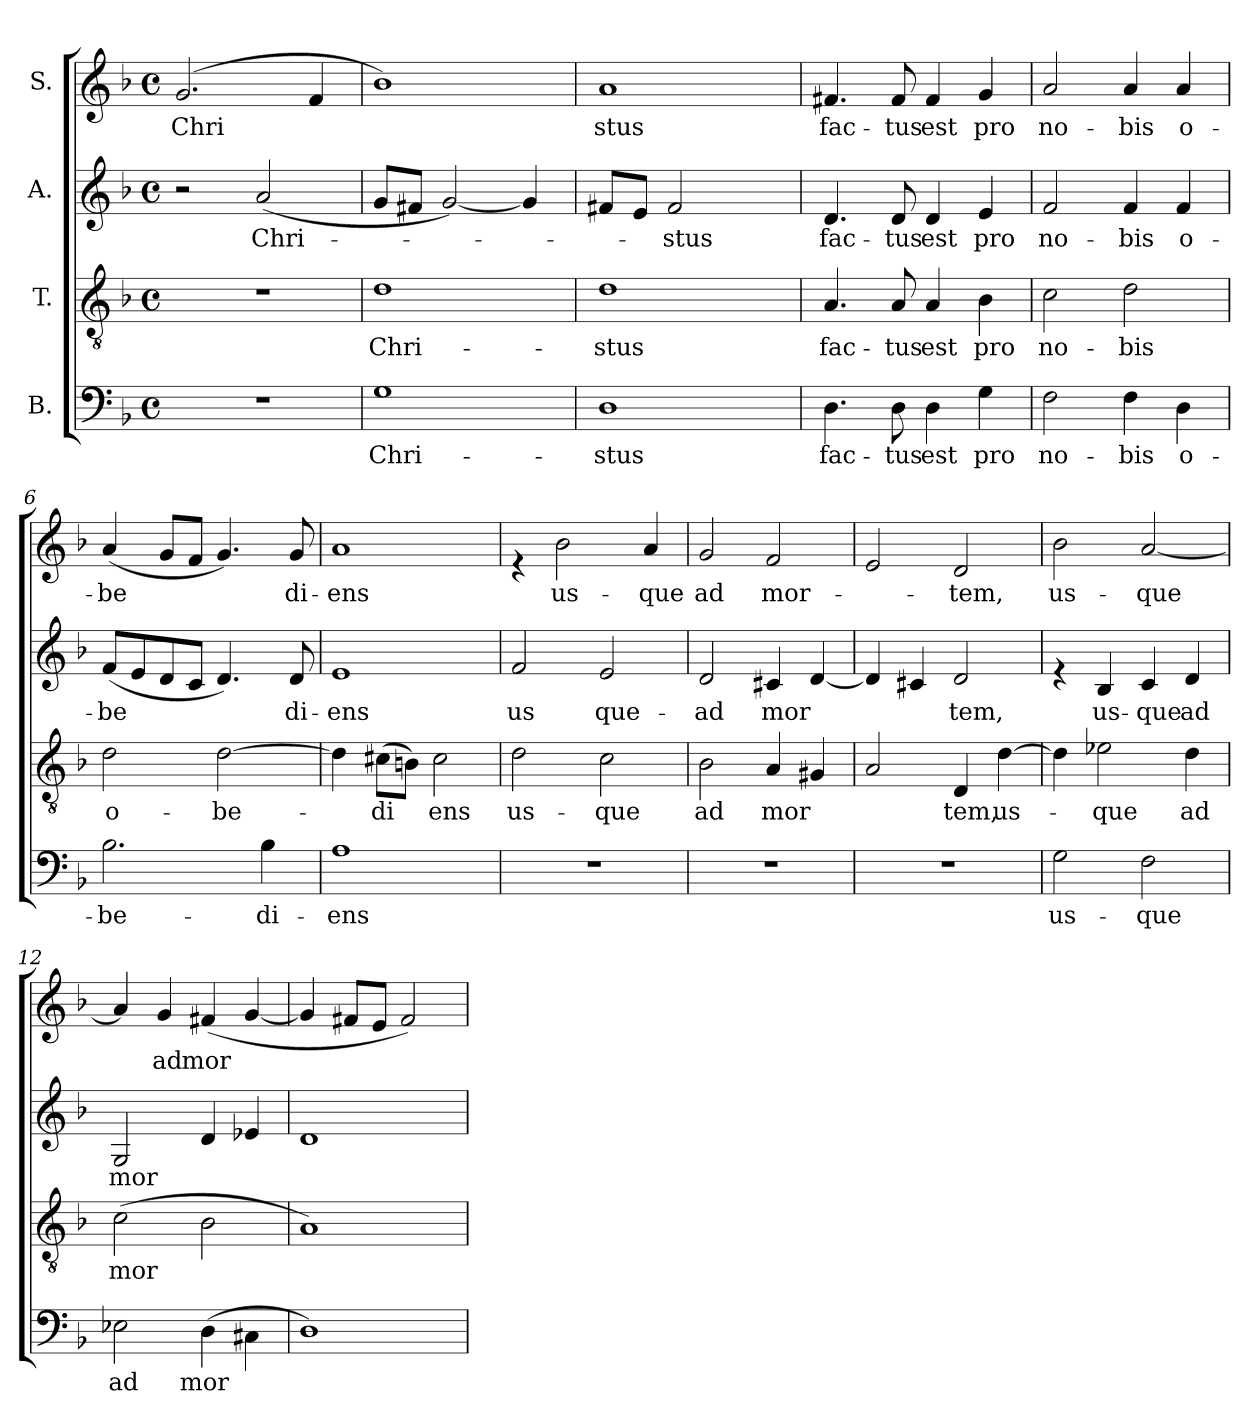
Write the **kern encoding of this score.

**kern	**text	**kern	**text	**kern	**text	**kern	**text
*part4	*part4	*part3	*part3	*part2	*part2	*part1	*part1
*staff4	*staff4	*staff3	*staff3	*staff2	*staff2	*staff1	*staff1
*I"B.	*	*I"T.	*	*I"A.	*	*I"S.	*
*clefF4	*	*clefGv2	*	*clefG2	*	*clefG2	*
*k[b-]	*	*k[b-]	*	*k[b-]	*	*k[b-]	*
*F:	*	*F:	*	*F:	*	*F:	*
*M4/4	*	*M4/4	*	*M4/4	*	*M4/4	*
*met(c)	*	*met(c)	*	*met(c)	*	*met(c)	*
=1	=1	=1	=1	=1	=1	=1	=1
!	!	!	!	!	!	!	!LO:LY:b
1r	.	1r	.	2r	.	(<2.g/	Chri
!	!	!	!	!	!LO:LY:b	!	!
.	.	.	.	(<2a/	Chri-	.	.
.	.	.	.	.	.	4f/	.
=2	=2	=2	=2	=2	=2	=2	=2
!	!LO:LY:b	!	!LO:LY:b	!	!	!	!
1G	Chri-	1d	Chri-	8g/L	.	1b-)	.
.	.	.	.	8f#X/J	.	.	.
.	.	.	.	[<2g/)	.	.	.
.	.	.	.	4g/]	.	.	.
=3	=3	=3	=3	=3	=3	=3	=3
!	!LO:LY:b	!	!LO:LY:b	!	!	!	!LO:LY:b
1D	-stus	1d	-stus	8f#X/L	.	1a	stus
.	.	.	.	8e/J	.	.	.
!	!	!	!	!	!LO:LY:b	!	!
.	.	.	.	2f#/	-stus	.	.
.	.	.	.	4ryy	.	.	.
=4	=4	=4	=4	=4	=4	=4	=4
!	!LO:LY:b	!	!LO:LY:b	!	!LO:LY:b	!	!LO:LY:b
4.D\	fac-	4.A/	fac-	4.d/	fac-	4.f#X/	fac-
!	!LO:LY:b	!	!LO:LY:b	!	!LO:LY:b	!	!LO:LY:b
8D\	-tus	8A/	-tus	8d/	-tus	8f#/	-tus
!	!LO:LY:b	!	!LO:LY:b	!	!LO:LY:b	!	!LO:LY:b
4D\	est	4A/	est	4d/	est	4f#/	est
!	!LO:LY:b	!	!LO:LY:b	!	!LO:LY:b	!	!LO:LY:b
4G\	pro	4B-\	pro	4e/	pro	4g/	pro
!!LO:LB:g=z
=5	=5	=5	=5	=5	=5	=5	=5
!	!LO:LY:b	!	!LO:LY:b	!	!LO:LY:b	!	!LO:LY:b
2F\	no-	2c\	no-	2f/	no-	2a/	no-
!	!LO:LY:b	!	!LO:LY:b	!	!LO:LY:b	!	!LO:LY:b
4F\	-bis	2d\	-bis	4f/	-bis	4a/	-bis
!	!LO:LY:b	!	!	!	!LO:LY:b	!	!LO:LY:b
4D\	o-	.	.	4f/	o-	4a/	o-
=6	=6	=6	=6	=6	=6	=6	=6
!	!LO:LY:b	!	!LO:LY:b	!	!LO:LY:b	!	!LO:LY:b
2.B-\	-be-	2d\	o-	(<8f/L	-be	(<4a/	-be
.	.	.	.	8e/	.	.	.
.	.	.	.	8d/	.	8g/L	.
.	.	.	.	8c/J	.	8f/J	.
!	!	!	!LO:LY:b	!	!	!	!
.	.	[>2d\	-be-	4.d/)	.	4.g/)	.
!	!LO:LY:b	!	!	!	!	!	!
4B-\	-di-	.	.	.	.	.	.
!	!	!	!	!	!LO:LY:b	!	!LO:LY:b
.	.	.	.	8d/	di-	8g/	di-
=7	=7	=7	=7	=7	=7	=7	=7
!	!LO:LY:b	!	!	!	!LO:LY:b	!	!LO:LY:b
1A	-ens	4d\]	.	1e	-ens	1a	-ens
!	!	!	!LO:LY:b	!	!	!	!
.	.	(>8c#X\L	-di	.	.	.	.
.	.	8Bn\J)	.	.	.	.	.
!	!	!	!LO:LY:b	!	!	!	!
.	.	2c#\	ens	.	.	.	.
=8	=8	=8	=8	=8	=8	=8	=8
!	!	!	!LO:LY:b	!	!LO:LY:b	!	!
1r	.	2d\	us-	2f/	us	4re	.
!	!	!	!	!	!	!	!LO:LY:b
.	.	.	.	.	.	2b-\	us-
!	!	!	!LO:LY:b	!	!LO:LY:b	!	!
.	.	2c\	-que	2e/	que-	.	.
!	!	!	!	!	!	!	!LO:LY:b
.	.	.	.	.	.	4a/	-que
=9	=9	=9	=9	=9	=9	=9	=9
!	!	!	!LO:LY:b	!	!LO:LY:b	!	!LO:LY:b
1r	.	2B-\	ad	2d/	-ad	2g/	ad
!	!	!	!LO:LY:b	!	!LO:LY:b	!	!LO:LY:b
.	.	4A/	mor	4c#X/	mor	2f/	mor-
.	.	4G#X/	.	[<4d/	.	.	.
!!LO:LB:g=z
=10	=10	=10	=10	=10	=10	=10	=10
1r	.	2A/	.	4d/]	.	2e/	.
.	.	.	.	4c#X/	.	.	.
!	!	!	!LO:LY:b	!	!LO:LY:b	!	!LO:LY:b
.	.	4D/	tem,	2d/	tem,	2d/	-tem,
!	!	!	!LO:LY:b	!	!	!	!
.	.	[>4d\	us-	.	.	.	.
=11	=11	=11	=11	=11	=11	=11	=11
!	!LO:LY:b	!	!	!	!	!	!LO:LY:b
2G\	us-	4d\]	.	4re	.	2b-\	us-
!	!	!	!LO:LY:b	!	!LO:LY:b	!	!
.	.	2e-X\	-que	4B-/	us-	.	.
!	!LO:LY:b	!	!	!	!LO:LY:b	!	!LO:LY:b
2F\	-que	.	.	4c/	-que	[<2a/	-que
!	!	!	!LO:LY:b	!	!LO:LY:b	!	!
.	.	4d\	ad	4d/	ad	.	.
=12	=12	=12	=12	=12	=12	=12	=12
!	!LO:LY:b	!	!LO:LY:b	!	!LO:LY:b	!	!
2E-X\	ad	(>2c\	mor	2G/	mor	4a/]	.
!	!	!	!	!	!	!	!LO:LY:b
.	.	.	.	.	.	4g/	ad
!	!LO:LY:b	!	!	!	!	!	!LO:LY:b
(>4D\	mor	2B-\	.	4d/	.	(<4f#X/	mor
4C#X\	.	.	.	4e-X/	.	[<4g/	.
=13	=13	=13	=13	=13	=13	=13	=13
1D)	.	1A)	.	1d	.	4g/]	.
.	.	.	.	.	.	8f#X/L	.
.	.	.	.	.	.	8e/J	.
.	.	.	.	.	.	2f#/)	.
=	=	=	=	=	=	=	=
*-	*-	*-	*-	*-	*-	*-	*-
